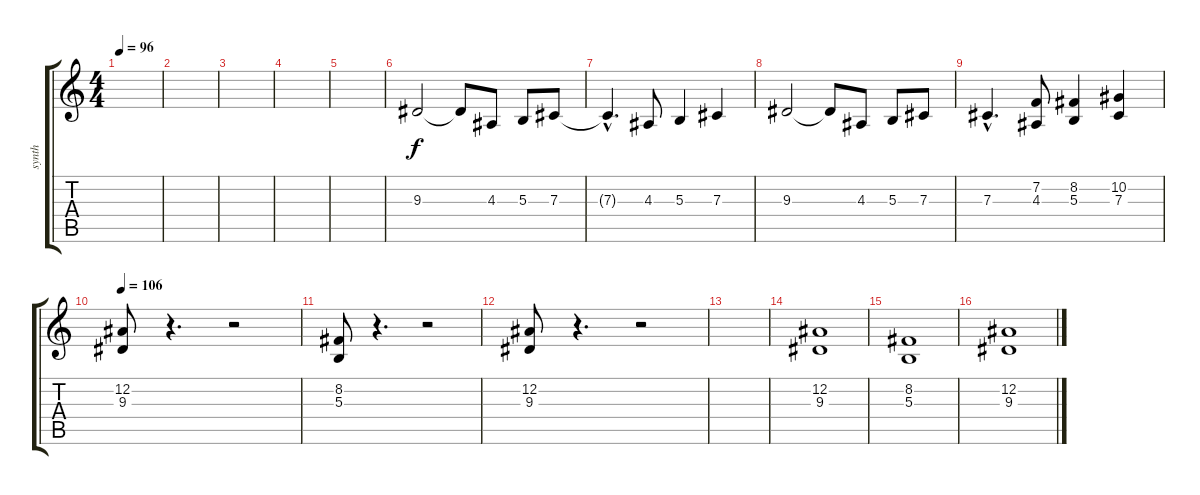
\track ("synth" "synth") {instrument stringensemble1}
\staff {score tabs}
\tuning (Eb4 Bb3 Gb3 Db3 Ab2 Eb2) {hide}
\ts (4 4)
\tempo 96
\clef g2
\ks c
|
|
|
|
|
9.3.2 9.3{t}.8 4.3.8 5.3.8 7.3.8 |
7.3{hac t}.4{d} 4.3.8 5.3.4 7.3.4 |
9.3.2 9.3{t}.8 4.3.8 5.3.8 7.3.8 |
7.3{hac}.4{d} (7.2 4.3).8 (8.2 5.3).4 (10.2 7.3).4 |
\tempo 106
(12.2 9.3).8 r.4{d} r.2 |
(8.2 5.3).8 r.4{d} r.2 |
(12.2 9.3).8 r.4{d} r.2 |
|
(12.2 9.3).1 |
(8.2 5.3).1 |
(12.2 9.3).1
